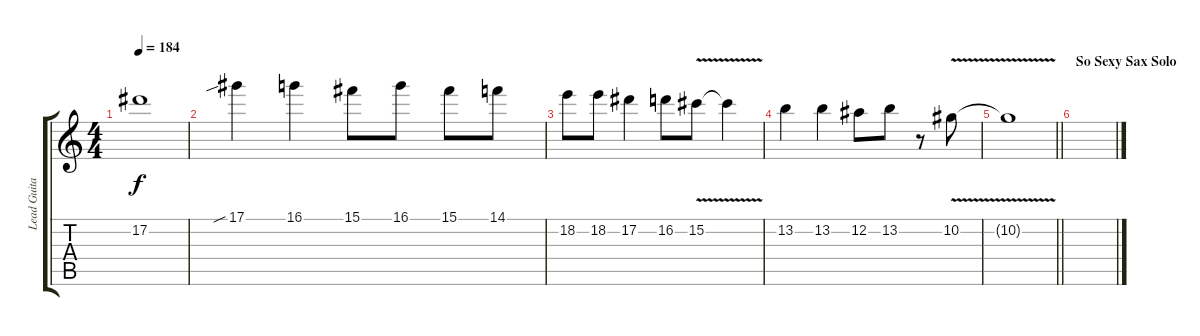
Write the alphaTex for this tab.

\track ("Lead Guitar 1" "Lead Guita") {instrument distortionguitar}
\staff {score tabs}
\tuning (Eb4 Bb3 Gb3 Db3 Ab2 Eb2) {hide}
\ts (4 4)
\tempo 184
\clef g2
\ks c
17.2{t}.1{dy f} |
17.1{sib}.4 16.1.4 15.1.8 16.1.8 15.1.8 14.1.8 |
18.2.8 18.2.8 17.2.4 16.2.8 15.2{v}.8 15.2{t}.4 |
13.2.4 13.2.4 12.2.8 13.2.8 r.8 10.2{v}.8 |
\barLineRight lightlight
10.2{t}.1 |
\section ("" "So Sexy Sax Solo")
